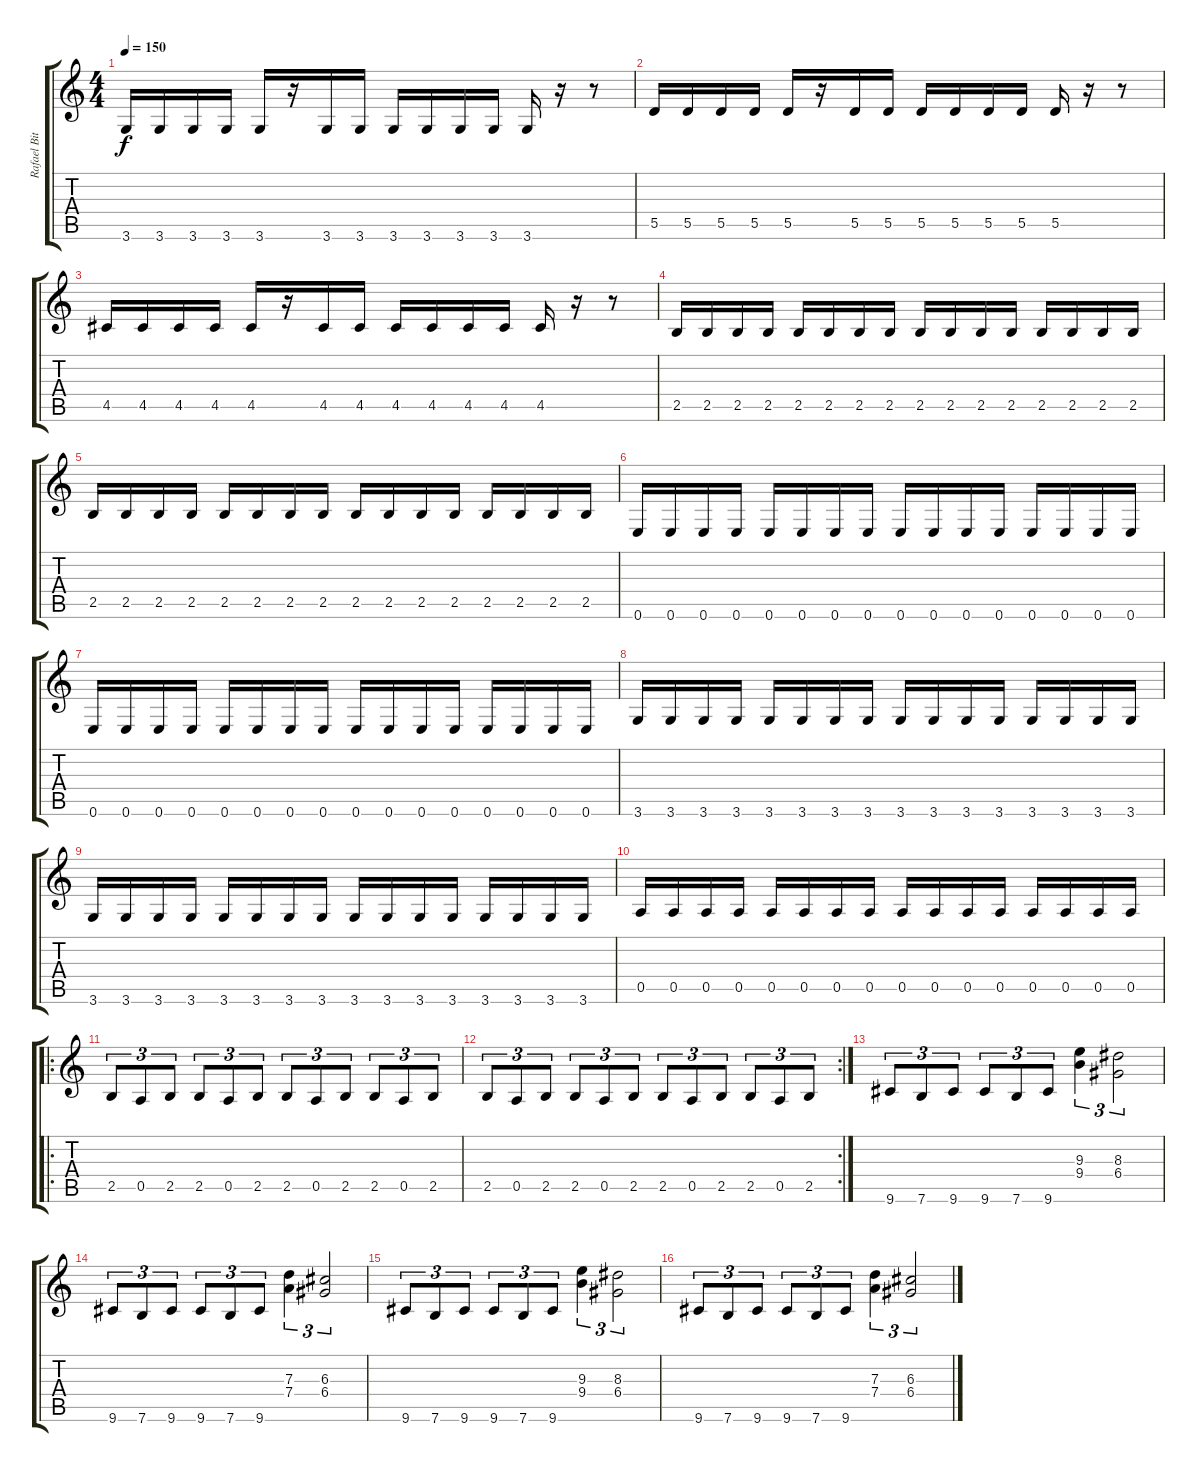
\track ("Rafael Bittencourt" "Rafael Bit") {instrument distortionguitar}
\staff {score tabs}
\tuning (E4 B3 G3 D3 A2 E2) {hide}
\ts (4 4)
\tempo 150
\clef g2
\ks c
3.6.16{dy f} 3.6.16 3.6.16 3.6.16 3.6.16 r.16 3.6.16 3.6.16 3.6.16 3.6.16 3.6.16 3.6.16 3.6.16 r.16 r.8 |
5.5.16 5.5.16 5.5.16 5.5.16 5.5.16 r.16 5.5.16 5.5.16 5.5.16 5.5.16 5.5.16 5.5.16 5.5.16 r.16 r.8 |
4.5.16 4.5.16 4.5.16 4.5.16 4.5.16 r.16 4.5.16 4.5.16 4.5.16 4.5.16 4.5.16 4.5.16 4.5.16 r.16 r.8 |
2.5.16 2.5.16 2.5.16 2.5.16 2.5.16 2.5.16 2.5.16 2.5.16 2.5.16 2.5.16 2.5.16 2.5.16 2.5.16 2.5.16 2.5.16 2.5.16 |
2.5.16 2.5.16 2.5.16 2.5.16 2.5.16 2.5.16 2.5.16 2.5.16 2.5.16 2.5.16 2.5.16 2.5.16 2.5.16 2.5.16 2.5.16 2.5.16 |
0.6.16 0.6.16 0.6.16 0.6.16 0.6.16 0.6.16 0.6.16 0.6.16 0.6.16 0.6.16 0.6.16 0.6.16 0.6.16 0.6.16 0.6.16 0.6.16 |
0.6.16 0.6.16 0.6.16 0.6.16 0.6.16 0.6.16 0.6.16 0.6.16 0.6.16 0.6.16 0.6.16 0.6.16 0.6.16 0.6.16 0.6.16 0.6.16 |
3.6.16 3.6.16 3.6.16 3.6.16 3.6.16 3.6.16 3.6.16 3.6.16 3.6.16 3.6.16 3.6.16 3.6.16 3.6.16 3.6.16 3.6.16 3.6.16 |
3.6.16 3.6.16 3.6.16 3.6.16 3.6.16 3.6.16 3.6.16 3.6.16 3.6.16 3.6.16 3.6.16 3.6.16 3.6.16 3.6.16 3.6.16 3.6.16 |
0.5.16 0.5.16 0.5.16 0.5.16 0.5.16 0.5.16 0.5.16 0.5.16 0.5.16 0.5.16 0.5.16 0.5.16 0.5.16 0.5.16 0.5.16 0.5.16 |
\ro
2.5.8{tu (3 2)} 0.5.8{tu (3 2)} 2.5.8{tu (3 2)} 2.5.8{tu (3 2)} 0.5.8{tu (3 2)} 2.5.8{tu (3 2)} 2.5.8{tu (3 2)} 0.5.8{tu (3 2)} 2.5.8{tu (3 2)} 2.5.8{tu (3 2)} 0.5.8{tu (3 2)} 2.5.8{tu (3 2)} |
\rc 2
2.5.8{tu (3 2)} 0.5.8{tu (3 2)} 2.5.8{tu (3 2)} 2.5.8{tu (3 2)} 0.5.8{tu (3 2)} 2.5.8{tu (3 2)} 2.5.8{tu (3 2)} 0.5.8{tu (3 2)} 2.5.8{tu (3 2)} 2.5.8{tu (3 2)} 0.5.8{tu (3 2)} 2.5.8{tu (3 2)} |
9.6.8{tu (3 2)} 7.6.8{tu (3 2)} 9.6.8{tu (3 2)} 9.6.8{tu (3 2)} 7.6.8{tu (3 2)} 9.6.8{tu (3 2)} (9.3 9.4).4{tu (3 2)} (8.3 6.4).2{tu (3 2)} |
9.6.8{tu (3 2)} 7.6.8{tu (3 2)} 9.6.8{tu (3 2)} 9.6.8{tu (3 2)} 7.6.8{tu (3 2)} 9.6.8{tu (3 2)} (7.3 7.4).4{tu (3 2)} (6.3 6.4).2{tu (3 2)} |
9.6.8{tu (3 2)} 7.6.8{tu (3 2)} 9.6.8{tu (3 2)} 9.6.8{tu (3 2)} 7.6.8{tu (3 2)} 9.6.8{tu (3 2)} (9.3 9.4).4{tu (3 2)} (8.3 6.4).2{tu (3 2)} |
9.6.8{tu (3 2)} 7.6.8{tu (3 2)} 9.6.8{tu (3 2)} 9.6.8{tu (3 2)} 7.6.8{tu (3 2)} 9.6.8{tu (3 2)} (7.3 7.4).4{tu (3 2)} (6.3 6.4).2{tu (3 2)}
